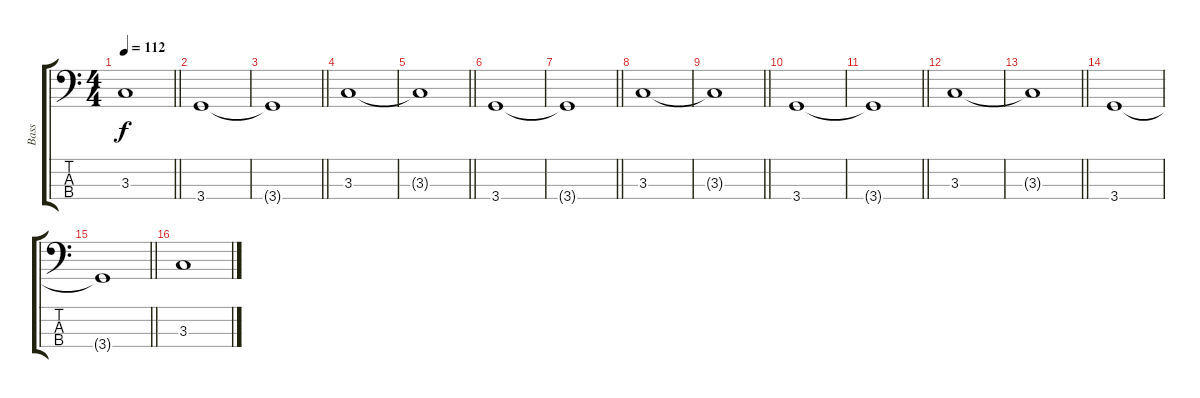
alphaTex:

\track ("Bass" "Bass") {instrument electricbassfinger}
\staff {score tabs}
\tuning (G2 D2 A1 E1) {hide}
\ts (4 4)
\tempo 112
\clef f4
\barLineRight lightlight
\ks c
3.3{t}.1{dy f} |
3.4.1 |
\barLineRight lightlight
3.4{t}.1 |
3.3.1 |
\barLineRight lightlight
3.3{t}.1 |
3.4.1 |
\barLineRight lightlight
3.4{t}.1 |
3.3.1 |
\barLineRight lightlight
3.3{t}.1 |
3.4.1 |
\barLineRight lightlight
3.4{t}.1 |
3.3.1 |
\barLineRight lightlight
3.3{t}.1 |
3.4.1 |
\barLineRight lightlight
3.4{t}.1 |
3.3.1
